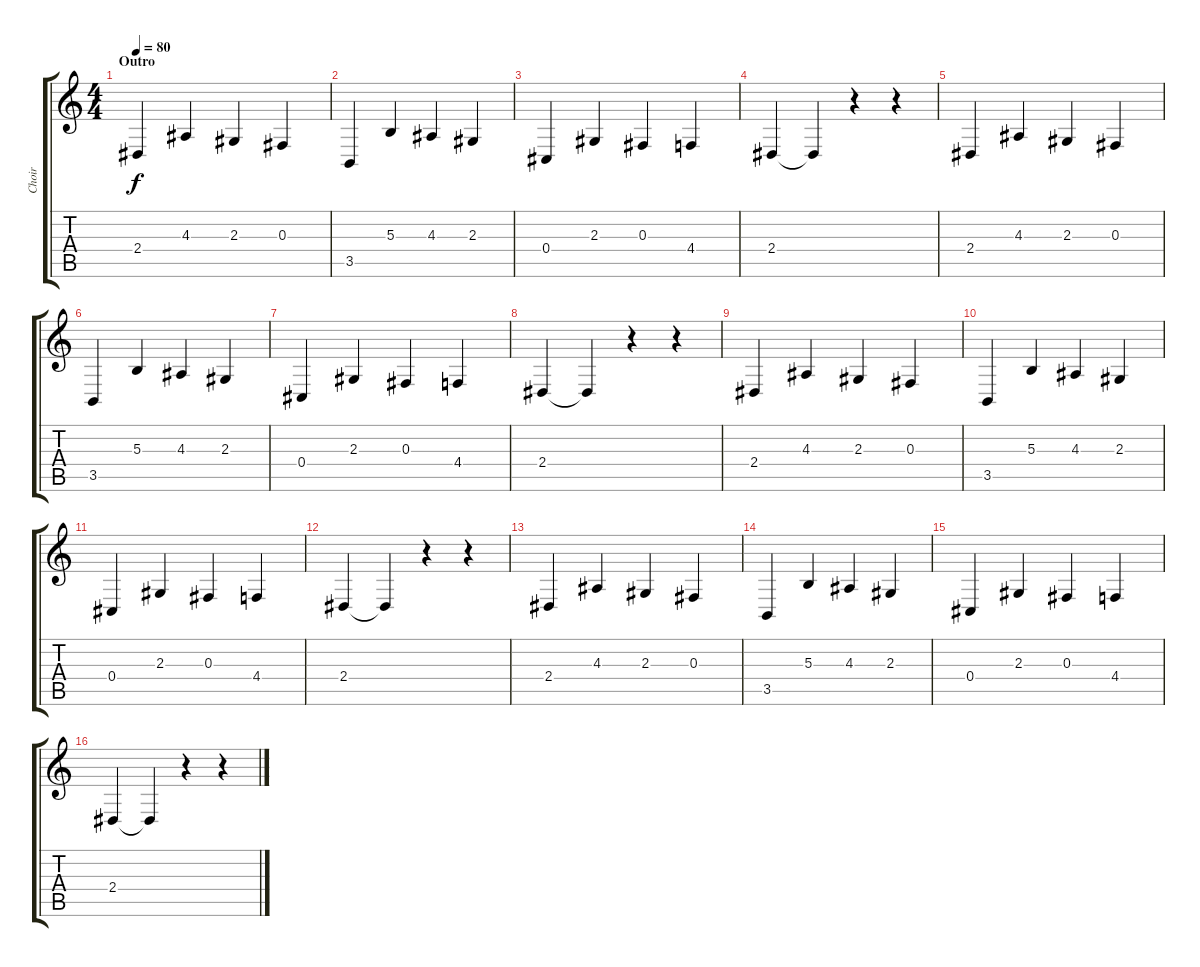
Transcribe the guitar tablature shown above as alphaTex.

\track ("Choir" "Choir") {instrument choiraahs}
\staff {score tabs}
\tuning (Eb4 Bb3 Gb3 Db3 Ab2 Eb2) {hide}
\ts (4 4)
\section ("" "Outro")
\tempo 80
\clef g2
\ks c
2.4.4{dy f} 4.3.4 2.3.4 0.3.4 |
3.5.4 5.3.4 4.3.4 2.3.4 |
0.4.4 2.3.4 0.3.4 4.4.4 |
2.4.4 2.4{t}.4 r.4 r.4 |
2.4.4 4.3.4 2.3.4 0.3.4 |
3.5.4 5.3.4 4.3.4 2.3.4 |
0.4.4 2.3.4 0.3.4 4.4.4 |
2.4.4 2.4{t}.4 r.4 r.4 |
2.4.4 4.3.4 2.3.4 0.3.4 |
3.5.4 5.3.4 4.3.4 2.3.4 |
0.4.4 2.3.4 0.3.4 4.4.4 |
2.4.4 2.4{t}.4 r.4 r.4 |
2.4.4 4.3.4 2.3.4 0.3.4 |
3.5.4 5.3.4 4.3.4 2.3.4 |
0.4.4 2.3.4 0.3.4 4.4.4 |
2.4.4 2.4{t}.4 r.4 r.4
